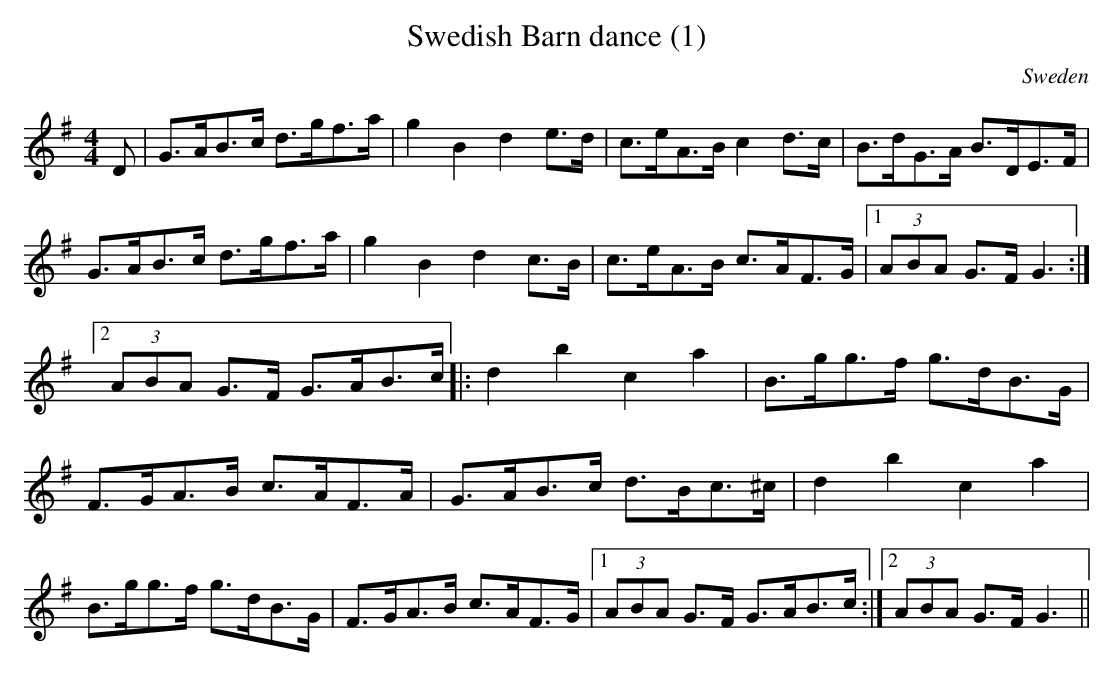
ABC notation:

X:1
T:Swedish Barn dance (1)
O:Sweden
O:England
M:4/4
K:G
D| G>AB>c d>gf>a | g2B2 d2e>d | \
c>eA>B c2d>c | B>dG>A B>DE>F |\
G>AB>c d>gf>a | g2B2 d2c>B | c>eA>B c>AF>G \
|1 (3ABA G>F G3 :|2 (3ABA G>F G>AB>c |:\
d2b2c2a2 | B>gg>f g>dB>G |\
F>GA>B c>AF>A | G>AB>c d>Bc>^c |\
d2b2c2a2 | B>gg>f g>dB>G | F>GA>B c>AF>G \
|1 (3ABA G>F G>AB>c :|2 (3ABA G>F G3||**
